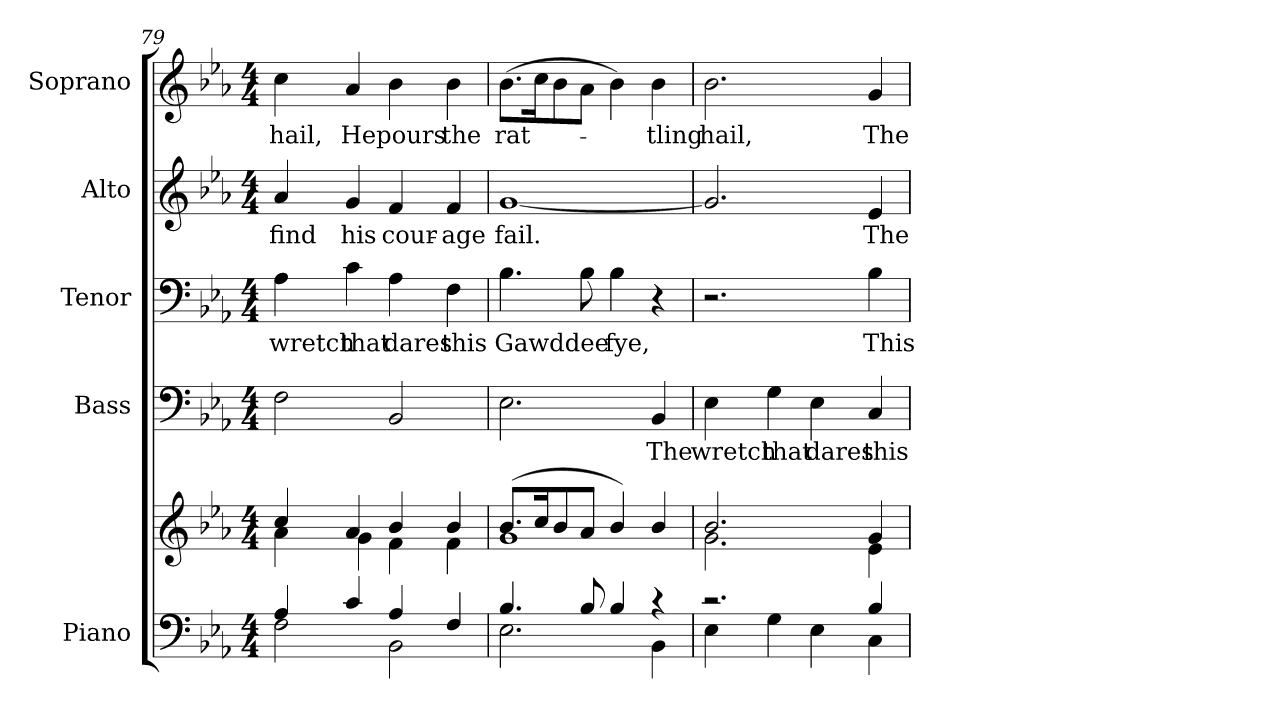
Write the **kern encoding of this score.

**kern	**kern	**kern	**text	**kern	**text	**kern	**text	**kern	**text
*part5	*part5	*part4	*part4	*part3	*part3	*part2	*part2	*part1	*part1
*staff6	*staff5	*staff4	*staff4	*staff3	*staff3	*staff2	*staff2	*staff1	*staff1
*I"Piano	*	*I"Bass	*	*I"Tenor	*	*I"Alto	*	*I"Soprano	*
*I'Pno.	*	*I'B.	*	*I'T.	*	*I'A.	*	*I'S.	*
*clefF4	*clefG2	*clefF4	*	*clefF4	*	*clefG2	*	*clefG2	*
*k[b-e-a-]	*k[b-e-a-]	*k[b-e-a-]	*	*k[b-e-a-]	*	*k[b-e-a-]	*	*k[b-e-a-]	*
*E-:	*E-:	*E-:	*	*E-:	*	*E-:	*	*E-:	*
*M4/4	*M4/4	*M4/4	*	*M4/4	*	*M4/4	*	*M4/4	*
=79	=79	=79	=79	=79	=79	=79	=79	=79	=79
*^	*^	*	*	*	*	*	*	*	*
!	!	!	!	!	!	!	!LO:LY:b:color=#000000	!	!	!	!
!	!	!	!	!	!	!	!	!	!LO:LY:b:color=#000000	!	!
!	!	!	!	!	!	!	!	!	!	!	!LO:LY:b:color=#000000
4A-i/	2Fi\	4cci/	4a-i\	2Fi\	.	4A-i\	wretch	4a-i/	find	4cci\	hail,
!	!	!	!	!	!	!	!LO:LY:b:color=#000000	!	!	!	!
!	!	!	!	!	!	!	!	!	!LO:LY:b:color=#000000	!	!
!	!	!	!	!	!	!	!	!	!	!	!LO:LY:b:color=#000000
4ci/	.	4a-i/	4gi\	.	.	4ci\	that	4gi/	his	4a-i/	He
!	!	!	!	!	!	!	!LO:LY:b:color=#000000	!	!	!	!
!	!	!	!	!	!	!	!	!	!LO:LY:b:color=#000000	!	!
!	!	!	!	!	!	!	!	!	!	!	!LO:LY:b:color=#000000
4A-i/	2BB-i\	4b-i/	4fi\	2BB-i/	.	4A-i\	dares	4fi/	cour-	4b-i\	pours
!	!	!	!	!	!	!	!LO:LY:b:color=#000000	!	!	!	!
!	!	!	!	!	!	!	!	!	!LO:LY:b:color=#000000	!	!
!	!	!	!	!	!	!	!	!	!	!	!LO:LY:b:color=#000000
4Fi/	.	4b-i/	4fi\	.	.	4Fi\	this	4fi/	-age	4b-i\	the
=80	=80	=80	=80	=80	=80	=80	=80	=80	=80	=80	=80
!	!	!	!	!	!	!	!LO:LY:b:color=#000000	!	!	!	!
!	!	!	!	!	!	!	!	!	!LO:LY:b:color=#000000	!	!
!	!	!	!	!	!	!	!	!	!	!	!LO:LY:b:color=#000000
4.B-i/	2.E-i\	(8.b-i/L	1gi	2.E-i\	.	4.B-i\	Gawd	[<1gi	fail.	(8.b-i\L	rat-
.	.	16cci/K	.	.	.	.	.	.	.	16cci\K	.
.	.	8b-i/	.	.	.	.	.	.	.	8b-i\	.
!	!	!	!	!	!	!	!LO:LY:b:color=#000000	!	!	!	!
8B-i/	.	8a-i/J	.	.	.	8B-i\	dee	.	.	8a-i\J	.
!	!	!	!	!	!	!	!LO:LY:b:color=#000000	!	!	!	!
4B-i/	.	4b-i/)	.	.	.	4B-i\	fye,	.	.	4b-i\)	.
!	!	!	!	!	!LO:LY:b:color=#000000	!	!	!	!	!	!
!	!	!	!	!	!	!	!	!	!	!	!LO:LY:b:color=#000000
4r	4BB-i\	4b-i/	.	4BB-i/	The	4r	.	.	.	4b-i\	-tling
!!LO:PB:g=z
=81	=81	=81	=81	=81	=81	=81	=81	=81	=81	=81	=81
!	!	!	!	!	!LO:LY:b:color=#000000	!	!	!	!	!	!
!	!	!	!	!	!	!	!	!	!	!	!LO:LY:b:color=#000000
2.r	4E-i\	2.b-i/	2.gi\	4E-i\	wretch	2.r	.	2.gi/]	.	2.b-i\	hail,
!	!	!	!	!	!LO:LY:b:color=#000000	!	!	!	!	!	!
.	4Gi\	.	.	4Gi\	that	.	.	.	.	.	.
!	!	!	!	!	!LO:LY:b:color=#000000	!	!	!	!	!	!
.	4E-i\	.	.	4E-i\	dares	.	.	.	.	.	.
!	!	!	!	!	!LO:LY:b:color=#000000	!	!	!	!	!	!
!	!	!	!	!	!	!	!LO:LY:b:color=#000000	!	!	!	!
!	!	!	!	!	!	!	!	!	!LO:LY:b:color=#000000	!	!
!	!	!	!	!	!	!	!	!	!	!	!LO:LY:b:color=#000000
4B-i/	4Ci\	4gi/	4e-i\	4Ci/	this	4B-i\	This	4e-i/	The	4gi/	The
*v	*v	*	*	*	*	*	*	*	*	*	*
*	*v	*v	*	*	*	*	*	*	*	*
=	=	=	=	=	=	=	=	=	=
*-	*-	*-	*-	*-	*-	*-	*-	*-	*-
